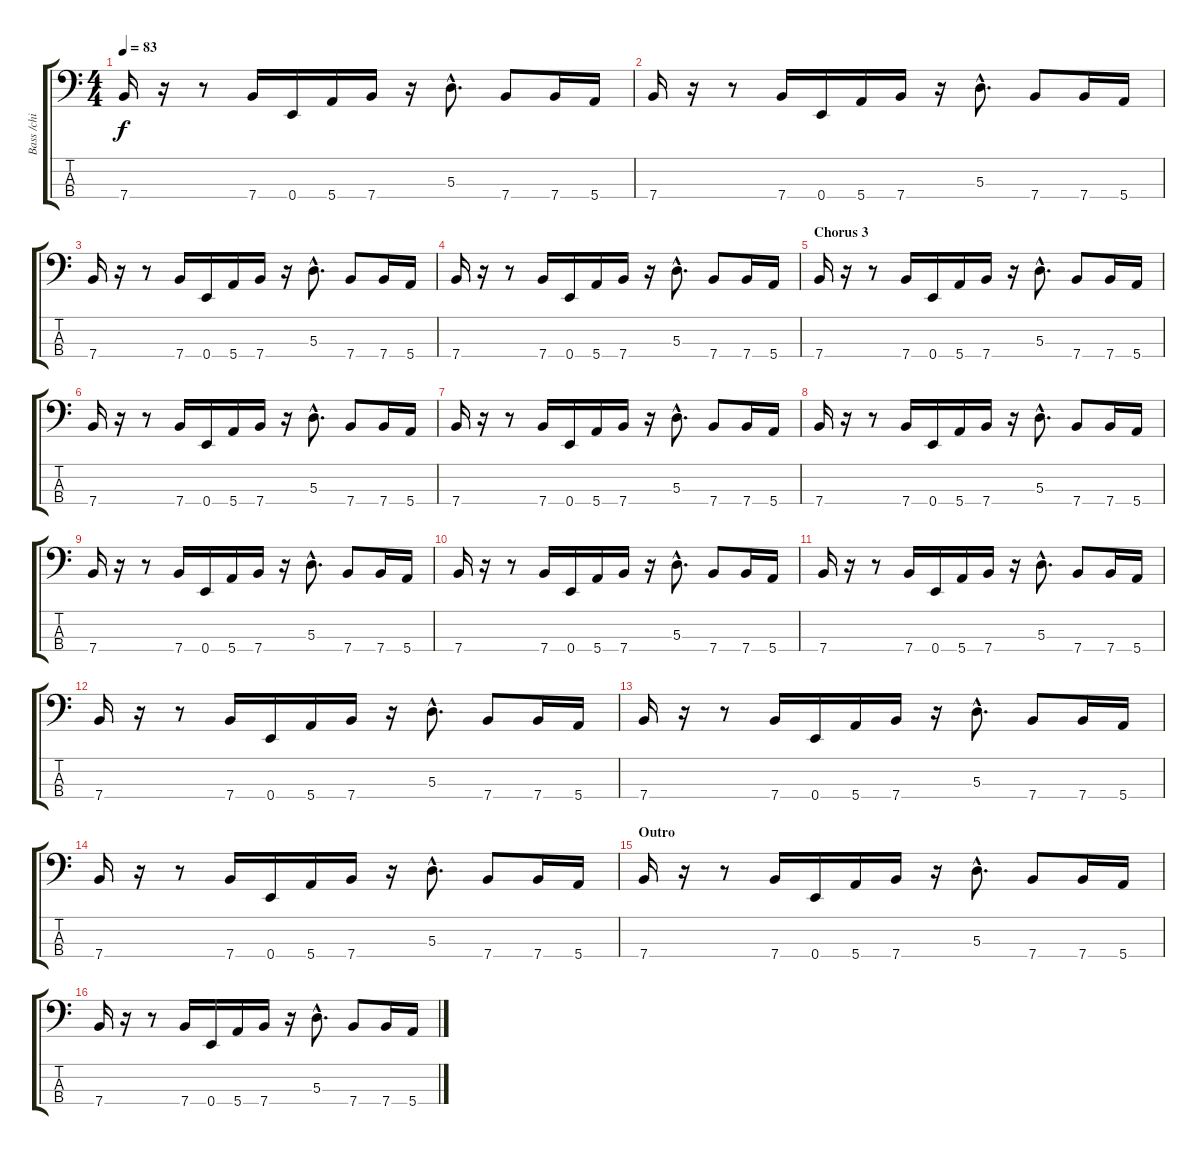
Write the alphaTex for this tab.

\track ("Bass /chi Cheng" "Bass /chi ") {instrument electricbassfinger}
\staff {score tabs}
\tuning (G2 D2 A1 E1) {hide}
\ts (4 4)
\tempo 83
\clef f4
\ks c
7.4.16{dy f} r.16 r.8 7.4.16 0.4.16 5.4.16 7.4.16 r.16 5.3{hac}.8{d} 7.4.8 7.4.16 5.4.16 |
7.4.16 r.16 r.8 7.4.16 0.4.16 5.4.16 7.4.16 r.16 5.3{hac}.8{d} 7.4.8 7.4.16 5.4.16 |
7.4.16 r.16 r.8 7.4.16 0.4.16 5.4.16 7.4.16 r.16 5.3{hac}.8{d} 7.4.8 7.4.16 5.4.16 |
7.4.16 r.16 r.8 7.4.16 0.4.16 5.4.16 7.4.16 r.16 5.3{hac}.8{d} 7.4.8 7.4.16 5.4.16 |
\section ("" "Chorus 3")
7.4.16 r.16 r.8 7.4.16 0.4.16 5.4.16 7.4.16 r.16 5.3{hac}.8{d} 7.4.8 7.4.16 5.4.16 |
7.4.16 r.16 r.8 7.4.16 0.4.16 5.4.16 7.4.16 r.16 5.3{hac}.8{d} 7.4.8 7.4.16 5.4.16 |
7.4.16 r.16 r.8 7.4.16 0.4.16 5.4.16 7.4.16 r.16 5.3{hac}.8{d} 7.4.8 7.4.16 5.4.16 |
7.4.16 r.16 r.8 7.4.16 0.4.16 5.4.16 7.4.16 r.16 5.3{hac}.8{d} 7.4.8 7.4.16 5.4.16 |
7.4.16 r.16 r.8 7.4.16 0.4.16 5.4.16 7.4.16 r.16 5.3{hac}.8{d} 7.4.8 7.4.16 5.4.16 |
7.4.16 r.16 r.8 7.4.16 0.4.16 5.4.16 7.4.16 r.16 5.3{hac}.8{d} 7.4.8 7.4.16 5.4.16 |
7.4.16 r.16 r.8 7.4.16 0.4.16 5.4.16 7.4.16 r.16 5.3{hac}.8{d} 7.4.8 7.4.16 5.4.16 |
7.4.16 r.16 r.8 7.4.16 0.4.16 5.4.16 7.4.16 r.16 5.3{hac}.8{d} 7.4.8 7.4.16 5.4.16 |
7.4.16 r.16 r.8 7.4.16 0.4.16 5.4.16 7.4.16 r.16 5.3{hac}.8{d} 7.4.8 7.4.16 5.4.16 |
7.4.16 r.16 r.8 7.4.16 0.4.16 5.4.16 7.4.16 r.16 5.3{hac}.8{d} 7.4.8 7.4.16 5.4.16 |
\section ("" "Outro")
7.4.16 r.16 r.8 7.4.16 0.4.16 5.4.16 7.4.16 r.16 5.3{hac}.8{d} 7.4.8 7.4.16 5.4.16 |
7.4.16 r.16 r.8 7.4.16 0.4.16 5.4.16 7.4.16 r.16 5.3{hac}.8{d} 7.4.8 7.4.16 5.4.16
